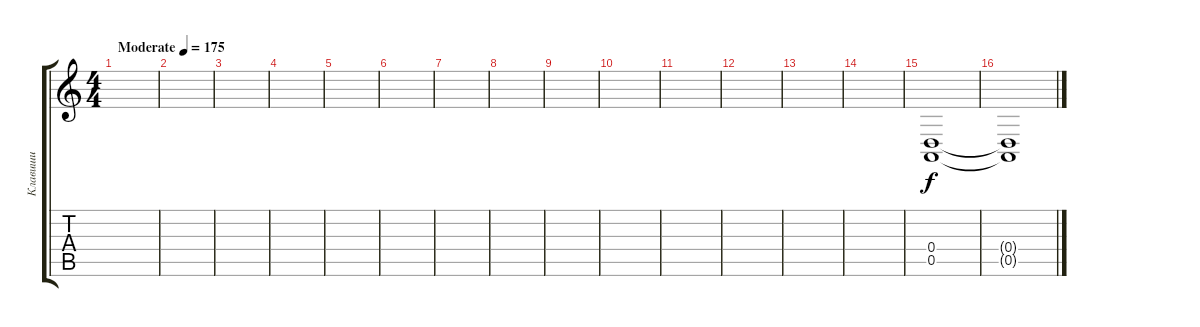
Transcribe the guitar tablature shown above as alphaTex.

\track ("Клавиши" "Клавиши") {instrument stringensemble1}
\staff {score tabs}
\tuning (E4 B3 G3 D3 A2 E2) {hide}
\ts (4 4)
\tempo (175 "Moderate")
\clef g2
\ks c
|
|
|
|
|
|
|
|
|
|
|
|
|
|
(0.4 0.5).1 |
(0.4{t} 0.5{t}).1
